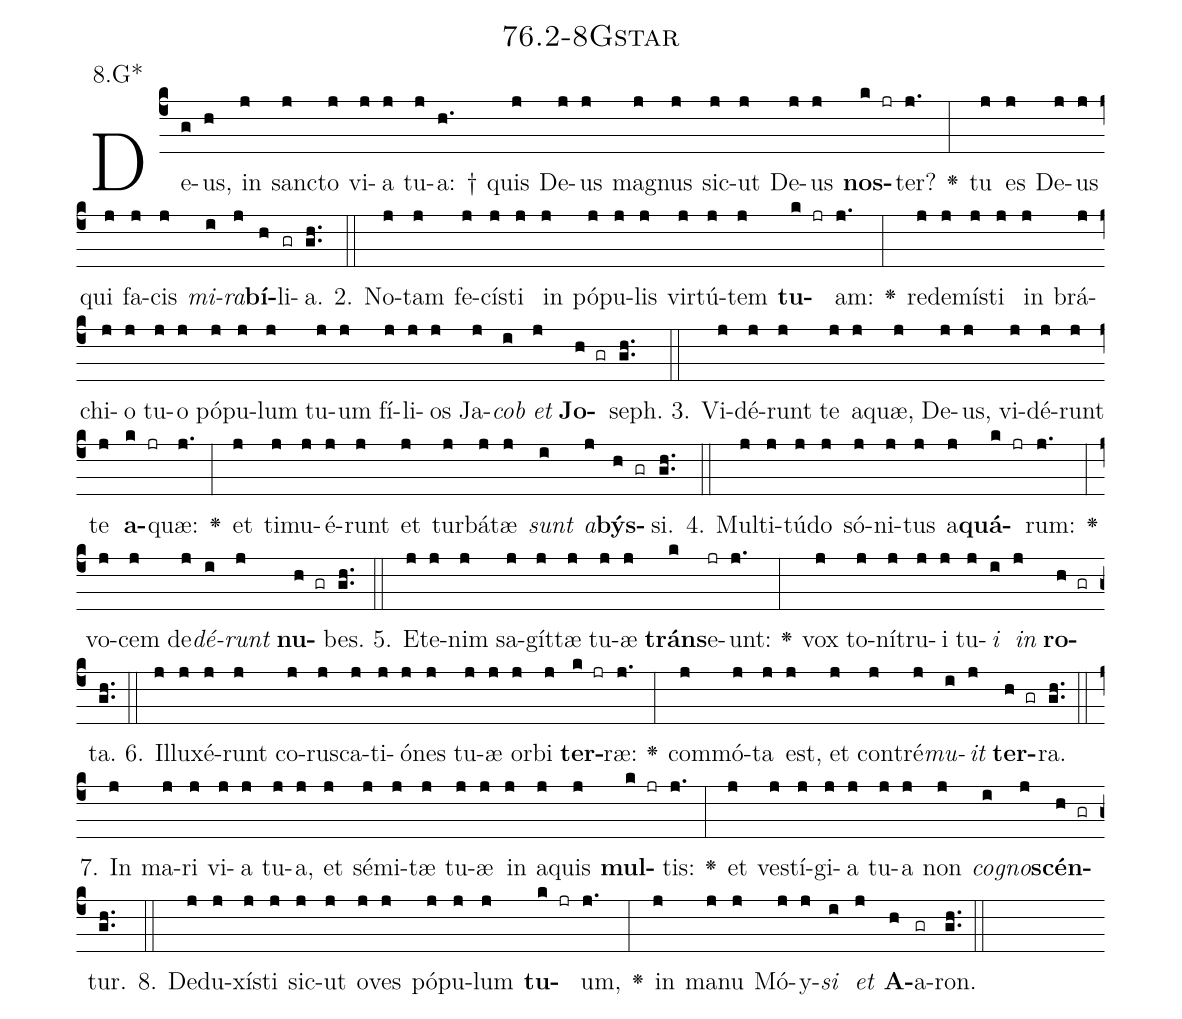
name: 76.2-8Gstar;
annotation: 8.G*;
%%
(c4)De(g)us,(h) in(j) sanc(j)to(j) vi(j)a(j) tu(j)a: †(h.) quis(j) De(j)us(j) ma(j)gnus(j) sic(j)ut(j) De(j)us(j) <b>nos</b>(k jr)ter?(j.) <v>\greheightstar</v>(:) tu(j) es(j) De(j)us(j) qui(j) fa(j)cis(j) <i>mi</i>(i)<i>ra</i>(j)<b>bí</b>(h)li(gr)a.(gh..) (::)
2. No(j)tam(j) fe(j)cís(j)ti(j) in(j) pó(j)pu(j)lis(j) vir(j)tú(j)tem(j) <b>tu</b>(k jr)am:(j.) <v>\greheightstar</v>(:) red(j)e(j)mís(j)ti(j) in(j) brá(j)chi(j)o(j) tu(j)o(j) pó(j)pu(j)lum(j) tu(j)um(j) fí(j)li(j)os(j) Ja(j)<i>cob</i>(i) <i>et</i>(j) <b>Jo</b>(h gr)seph.(gh..) (::)
3. Vi(j)dé(j)runt(j) te(j) a(j)quæ,(j) De(j)us,(j) vi(j)dé(j)runt(j) te(j) <b>a</b>(k jr)quæ:(j.) <v>\greheightstar</v>(:) et(j) ti(j)mu(j)é(j)runt(j) et(j) tur(j)bá(j)tæ(j) <i>sunt</i>(i) <i>a</i>(j)<b>býs</b>(h gr)si.(gh..) (::)
4. Mul(j)ti(j)tú(j)do(j) só(j)ni(j)tus(j) a(j)<b>quá</b>(k jr)rum:(j.) <v>\greheightstar</v>(:) vo(j)cem(j) de(j)<i>dé</i>(i)<i>runt</i>(j) <b>nu</b>(h gr)bes.(gh..) (::)
5. Et(j)e(j)nim(j) sa(j)gít(j)tæ(j) tu(j)æ(j) <b>tráns</b>(k)e(jr)unt:(j.) <v>\greheightstar</v>(:) vox(j) to(j)ní(j)tru(j)i(j) tu(j)<i>i</i>(i) <i>in</i>(j) <b>ro</b>(h gr)ta.(gh..) (::)
6. Il(j)lu(j)xé(j)runt(j) co(j)rus(j)ca(j)ti(j)ó(j)nes(j) tu(j)æ(j) or(j)bi(j) <b>ter</b>(k jr)ræ:(j.) <v>\greheightstar</v>(:) com(j)mó(j)ta(j) est,(j) et(j) con(j)tré(j)<i>mu</i>(i)<i>it</i>(j) <b>ter</b>(h gr)ra.(gh..) (::)
7. In(j) ma(j)ri(j) vi(j)a(j) tu(j)a,(j) et(j) sé(j)mi(j)tæ(j) tu(j)æ(j) in(j) a(j)quis(j) <b>mul</b>(k jr)tis:(j.) <v>\greheightstar</v>(:) et(j) ves(j)tí(j)gi(j)a(j) tu(j)a(j) non(j) <i>co</i>(i)<i>gno</i>(j)<b>scén</b>(h gr)tur.(gh..) (::)
8. De(j)du(j)xís(j)ti(j) sic(j)ut(j) o(j)ves(j) pó(j)pu(j)lum(j) <b>tu</b>(k jr)um,(j.) <v>\greheightstar</v>(:) in(j) ma(j)nu(j) Mó(j)y(j)<i>si</i>(i) <i>et</i>(j) <b>A</b>(h)a(gr)ron.(gh..) (::)
